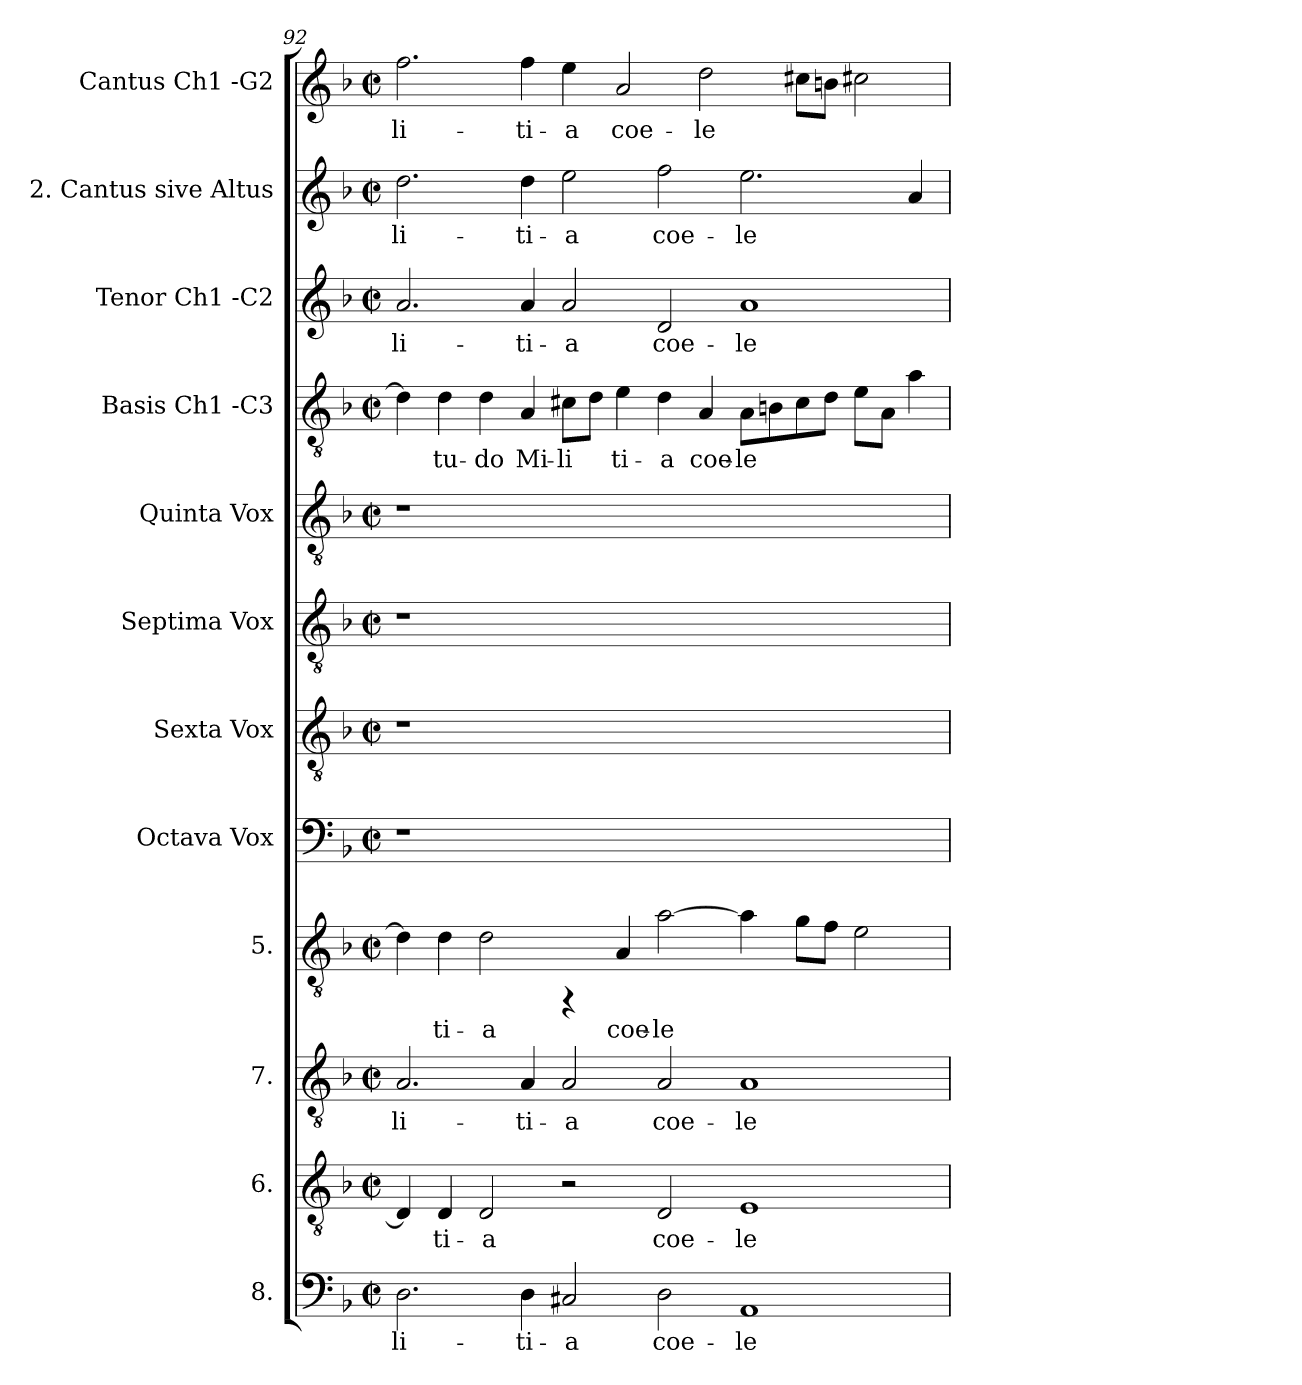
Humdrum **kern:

**kern	**text	**kern	**text	**kern	**text	**kern	**text	**kern	**kern	**kern	**kern	**kern	**text	**kern	**text	**kern	**text	**kern	**text
*part12	*part12	*part11	*part11	*part10	*part10	*part9	*part9	*part8	*part7	*part6	*part5	*part4	*part4	*part3	*part3	*part2	*part2	*part1	*part1
*staff12	*staff12	*staff11	*staff11	*staff10	*staff10	*staff9	*staff9	*staff8	*staff7	*staff6	*staff5	*staff4	*staff4	*staff3	*staff3	*staff2	*staff2	*staff1	*staff1
*I"8.	*	*I"6.	*	*I"7.	*	*I"5.	*	*I"Octava  Vox	*I"Sexta  Vox	*I"Septima  Vox	*I"Quinta  Vox	*I"Basis  Ch1 -C3	*	*I"Tenor  Ch1 -C2	*	*I"2. Cantus sive  Altus	*	*I"Cantus  Ch1 -G2	*
*	*	*	*	*	*	*	*	*	*	*	*	*I'B	*	*I'T	*	*I'A	*	*I'C	*
*clefF4	*	*clefGv2	*	*clefGv2	*	*clefGv2	*	*clefF4	*clefGv2	*clefGv2	*clefGv2	*clefGv2	*	*clefG2	*	*clefG2	*	*clefG2	*
*k[b-]	*	*k[b-]	*	*k[b-]	*	*k[b-]	*	*k[b-]	*k[b-]	*k[b-]	*k[b-]	*k[b-]	*	*k[b-]	*	*k[b-]	*	*k[b-]	*
*F:	*	*F:	*	*F:	*	*F:	*	*F:	*F:	*F:	*F:	*F:	*	*F:	*	*F:	*	*F:	*
*M2/2	*	*M2/2	*	*M2/2	*	*M2/2	*	*M2/2	*M2/2	*M2/2	*M2/2	*M2/2	*	*M2/2	*	*M2/2	*	*M2/2	*
*met(c|)	*	*met(c|)	*	*met(c|)	*	*met(c|)	*	*met(c|)	*met(c|)	*met(c|)	*met(c|)	*met(c|)	*	*met(c|)	*	*met(c|)	*	*met(c|)	*
=92	=92	=92	=92	=92	=92	=92	=92	=92	=92	=92	=92	=92	=92	=92	=92	=92	=92	=92	=92
!	!LO:LY:b:cj	!	!LO:LY:b:cj	!	!LO:LY:b:cj	!	!LO:LY:b:cj	!	!	!	!	!	!LO:LY:b:cj	!	!LO:LY:b:cj	!	!LO:LY:b:cj	!	!LO:LY:b:cj
2.D\	-li-	4D/]	--	2.A/	-li-	4d\]	--	1r	1r	1r	1r	4d\]	--	2.a/	-li-	2.dd\	-li-	2.ff\	-li-
!	!	!	!LO:LY:b:cj	!	!	!	!LO:LY:b:cj	!	!	!	!	!	!LO:LY:b:cj	!	!	!	!	!	!
.	.	4D/	-ti-	.	.	4d\	-ti-	.	.	.	.	4d\	-tu-	.	.	.	.	.	.
!	!	!	!LO:LY:b:cj	!	!	!	!LO:LY:b:cj	!	!	!	!	!	!LO:LY:b:cj	!	!	!	!	!	!
.	.	2D/	-a	.	.	2d\	-a	.	.	.	.	4d\	-do	.	.	.	.	.	.
!	!LO:LY:b:cj	!	!	!	!LO:LY:b:cj	!	!	!	!	!	!	!	!LO:LY:b:cj	!	!LO:LY:b:cj	!	!LO:LY:b:cj	!	!LO:LY:b:cj
4D\	-ti-	.	.	4A/	-ti-	.	.	.	.	.	.	4A/	Mi-	4a/	-ti-	4dd\	-ti-	4ff\	-ti-
!	!LO:LY:b:cj	!	!	!	!LO:LY:b:cj	!	!	!	!	!	!	!	!LO:LY:b:cj	!	!LO:LY:b:cj	!	!LO:LY:b:cj	!	!LO:LY:b:cj
2C#X/	-a	2r	.	2A/	-a	4rFF	.	0ryy	0ryy	0ryy	0ryy	8c#X\L	-li-	2a/	-a	2ee\	-a	4ee\	-a
!	!	!	!	!	!	!	!	!	!	!	!	!	!LO:LY:b:cj	!	!	!	!	!	!
.	.	.	.	.	.	.	.	.	.	.	.	8d\J	--	.	.	.	.	.	.
!	!	!	!	!	!	!	!LO:LY:b:cj	!	!	!	!	!	!LO:LY:b:cj	!	!	!	!	!	!LO:LY:b:cj
.	.	.	.	.	.	4A/	coe-	.	.	.	.	4e\	-ti-	.	.	.	.	2a/	coe-
!	!LO:LY:b:cj	!	!LO:LY:b:cj	!	!LO:LY:b:cj	!	!LO:LY:b:cj	!	!	!	!	!	!LO:LY:b:cj	!	!LO:LY:b:cj	!	!LO:LY:b:cj	!	!
2D\	coe-	2D/	coe-	2A/	coe-	[>2a\	-le-	.	.	.	.	4d\	-a	2d/	coe-	2ff\	coe-	.	.
!	!	!	!	!	!	!	!	!	!	!	!	!	!LO:LY:b:cj	!	!	!	!	!	!LO:LY:b:cj
.	.	.	.	.	.	.	.	.	.	.	.	4A/	coe-	.	.	.	.	2dd\	-le-
!	!LO:LY:b:cj	!	!LO:LY:b:cj	!	!LO:LY:b:cj	!	!LO:LY:b:cj	!	!	!	!	!	!LO:LY:b:cj	!	!LO:LY:b:cj	!	!LO:LY:b:cj	!	!
1AA	-le-	1E	-le-	1A	-le-	4a\]	--	.	.	.	.	8A\L	-le-	1a	-le-	2.ee\	-le-	.	.
!	!	!	!	!	!	!	!	!	!	!	!	!	!LO:LY:b:cj	!	!	!	!	!	!
.	.	.	.	.	.	.	.	.	.	.	.	8Bn\	--	.	.	.	.	.	.
!	!	!	!	!	!	!	!LO:LY:b:cj	!	!	!	!	!	!LO:LY:b:cj	!	!	!	!	!	!LO:LY:b:cj
.	.	.	.	.	.	8g\L	--	.	.	.	.	8c#\	--	.	.	.	.	8cc#\L	--
!	!	!	!	!	!	!	!LO:LY:b:cj	!	!	!	!	!	!LO:LY:b:cj	!	!	!	!	!	!LO:LY:b:cj
.	.	.	.	.	.	8f\J	--	.	.	.	.	8d\J	--	.	.	.	.	8b\J	--
!	!	!	!	!	!	!	!LO:LY:b:cj	!	!	!	!	!	!LO:LY:b:cj	!	!	!	!	!	!LO:LY:b:cj
.	.	.	.	.	.	2e\	--	.	.	.	.	8e\L	--	.	.	.	.	2cc#X\	--
!	!	!	!	!	!	!	!	!	!	!	!	!	!LO:LY:b:cj	!	!	!	!	!	!
.	.	.	.	.	.	.	.	.	.	.	.	8A\J	--	.	.	.	.	.	.
!	!	!	!	!	!	!	!	!	!	!	!	!	!LO:LY:b:cj	!	!	!	!LO:LY:b:cj	!	!
.	.	.	.	.	.	.	.	.	.	.	.	4a\	--	.	.	4a/	--	.	.
=	=	=	=	=	=	=	=	=	=	=	=	=	=	=	=	=	=	=	=
*-	*-	*-	*-	*-	*-	*-	*-	*-	*-	*-	*-	*-	*-	*-	*-	*-	*-	*-	*-
